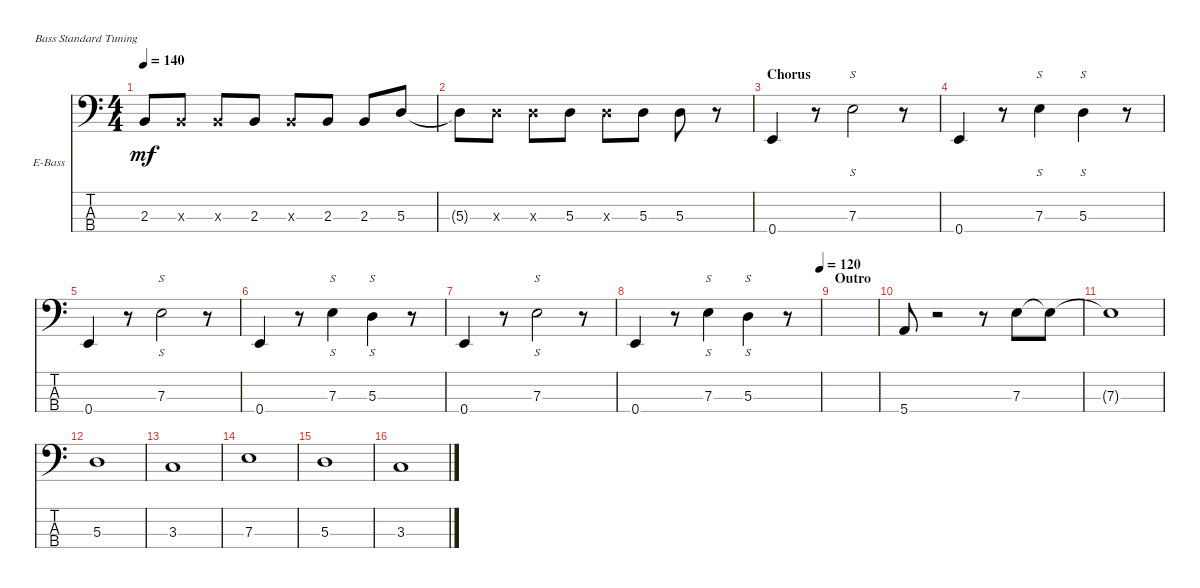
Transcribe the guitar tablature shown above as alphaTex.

\defaultSystemsLayout 4
\bracketExtendMode nobrackets
\firstSystemTrackNameOrientation horizontal
\otherSystemsTrackNameOrientation horizontal
\track ("Sv'yatoslav" "E-Bass") {instrument electricbassfinger}
\staff {score tabs}
\tuning (G2 D2 A1 E1)
\ts (4 4)
\tempo 140
\clef f4
\ks c
2.3.8{dy mf} 2.3{x}.8 2.3{x}.8 2.3.8 2.3{x}.8 2.3.8 2.3.8 5.3.8 |
5.3{t}.8 5.3{x}.8 5.3{x}.8 5.3.8 5.3{x}.8 5.3.8 5.3.8 r.8 |
\section ("" "Chorus")
0.4.4 r.8 7.3.2{s} r.8 |
0.4.4 r.8 7.3.4{s} 5.3.4{s} r.8 |
0.4.4 r.8 7.3.2{s} r.8 |
0.4.4 r.8 7.3.4{s} 5.3.4{s} r.8 |
0.4.4 r.8 7.3.2{s} r.8 |
\tempo (120 1)
0.4.4 r.8 7.3.4{s} 5.3.4{s} r.8 |
\section ("" "Outro")
|
5.4.8 r.2 r.8 7.3.8 7.3{t}.8 |
7.3{t}.1 |
5.3.1 |
3.3.1 |
7.3.1 |
5.3.1 |
3.3.1
